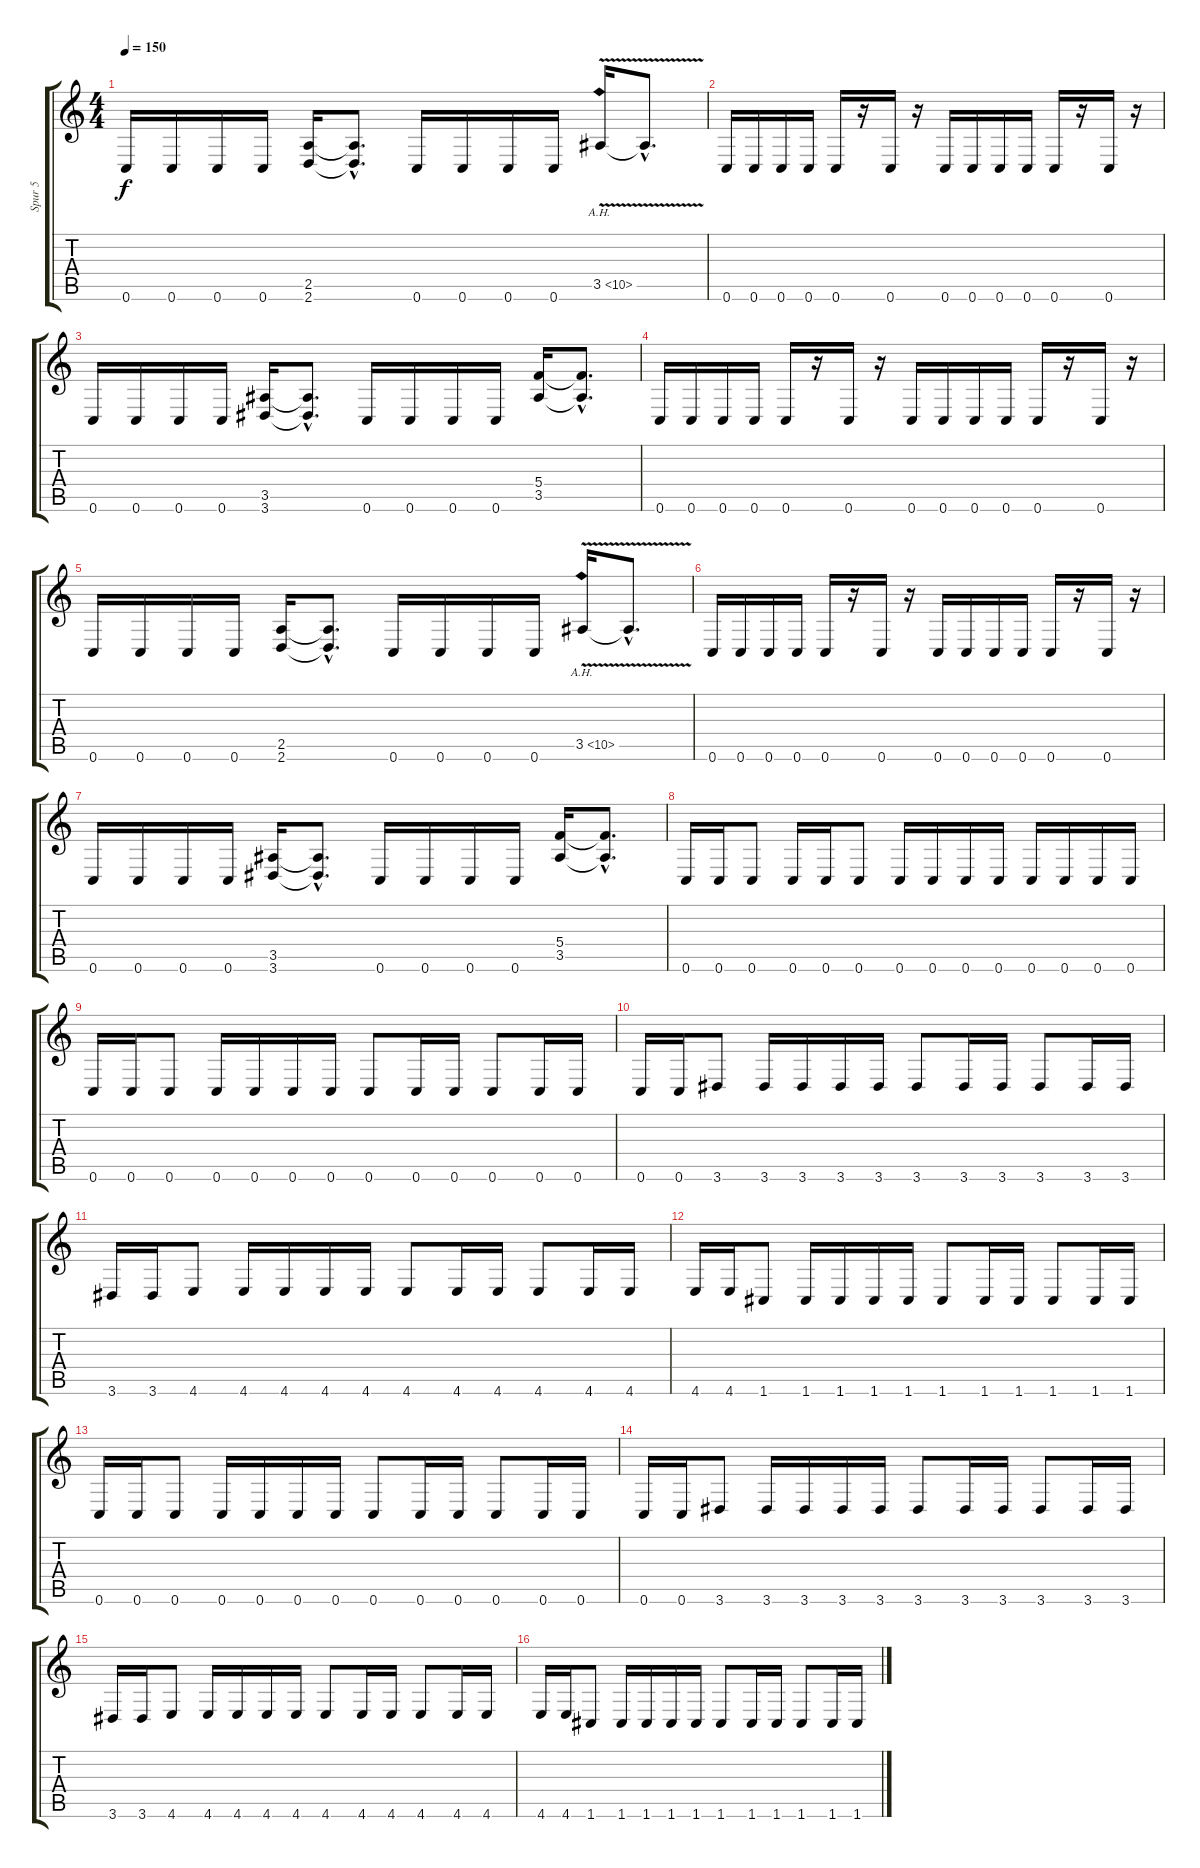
\track ("Spur 5" "Spur 5") {instrument overdrivenguitar}
\staff {score tabs}
\tuning (D4 A3 F3 C3 G2 C2) {hide}
\ts (4 4)
\tempo 150
\clef g2
\ks c
0.6.16{dy f} 0.6.16 0.6.16 0.6.16 (2.5 2.6).16 (2.5{hac t} 2.6{hac t}).8{d} 0.6.16 0.6.16 0.6.16 0.6.16 3.5{ah 7 v}.16 3.5{hac t}.8{d} |
0.6.16 0.6.16 0.6.16 0.6.16 0.6.16 r.16 0.6.16 r.16 0.6.16 0.6.16 0.6.16 0.6.16 0.6.16 r.16 0.6.16 r.16 |
0.6.16 0.6.16 0.6.16 0.6.16 (3.5 3.6).16 (3.5{hac t} 3.6{hac t}).8{d} 0.6.16 0.6.16 0.6.16 0.6.16 (5.4 3.5).16 (5.4{hac t} 3.5{hac t}).8{d} |
0.6.16 0.6.16 0.6.16 0.6.16 0.6.16 r.16 0.6.16 r.16 0.6.16 0.6.16 0.6.16 0.6.16 0.6.16 r.16 0.6.16 r.16 |
0.6.16 0.6.16 0.6.16 0.6.16 (2.5 2.6).16 (2.5{hac t} 2.6{hac t}).8{d} 0.6.16 0.6.16 0.6.16 0.6.16 3.5{ah 7 v}.16 3.5{hac t}.8{d} |
0.6.16 0.6.16 0.6.16 0.6.16 0.6.16 r.16 0.6.16 r.16 0.6.16 0.6.16 0.6.16 0.6.16 0.6.16 r.16 0.6.16 r.16 |
0.6.16 0.6.16 0.6.16 0.6.16 (3.5 3.6).16 (3.5{hac t} 3.6{hac t}).8{d} 0.6.16 0.6.16 0.6.16 0.6.16 (5.4 3.5).16 (5.4{hac t} 3.5{hac t}).8{d} |
0.6.16 0.6.16 0.6.8 0.6.16 0.6.16 0.6.8 0.6.16 0.6.16 0.6.16 0.6.16 0.6.16 0.6.16 0.6.16 0.6.16 |
0.6.16 0.6.16 0.6.8 0.6.16 0.6.16 0.6.16 0.6.16 0.6.8 0.6.16 0.6.16 0.6.8 0.6.16 0.6.16 |
0.6.16 0.6.16 3.6.8 3.6.16 3.6.16 3.6.16 3.6.16 3.6.8 3.6.16 3.6.16 3.6.8 3.6.16 3.6.16 |
3.6.16 3.6.16 4.6.8 4.6.16 4.6.16 4.6.16 4.6.16 4.6.8 4.6.16 4.6.16 4.6.8 4.6.16 4.6.16 |
4.6.16 4.6.16 1.6.8 1.6.16 1.6.16 1.6.16 1.6.16 1.6.8 1.6.16 1.6.16 1.6.8 1.6.16 1.6.16 |
0.6.16 0.6.16 0.6.8 0.6.16 0.6.16 0.6.16 0.6.16 0.6.8 0.6.16 0.6.16 0.6.8 0.6.16 0.6.16 |
0.6.16 0.6.16 3.6.8 3.6.16 3.6.16 3.6.16 3.6.16 3.6.8 3.6.16 3.6.16 3.6.8 3.6.16 3.6.16 |
3.6.16 3.6.16 4.6.8 4.6.16 4.6.16 4.6.16 4.6.16 4.6.8 4.6.16 4.6.16 4.6.8 4.6.16 4.6.16 |
4.6.16 4.6.16 1.6.8 1.6.16 1.6.16 1.6.16 1.6.16 1.6.8 1.6.16 1.6.16 1.6.8 1.6.16 1.6.16
